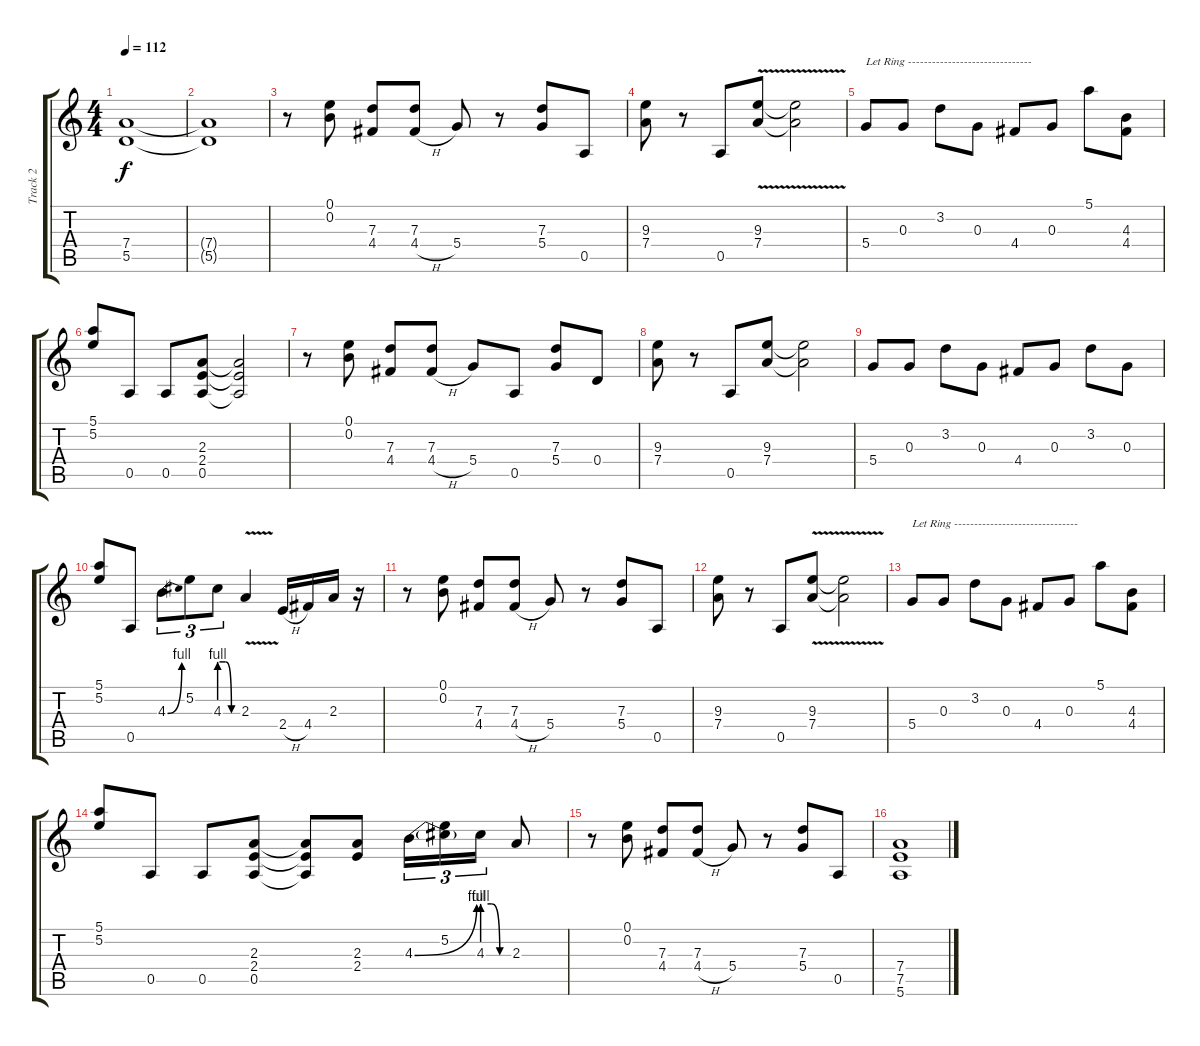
\track ("Track 2" "Track 2") {instrument distortionguitar}
\staff {score tabs}
\tuning (E4 B3 G3 D3 A2 E2) {hide}
\ts (4 4)
\tempo 112
\clef g2
\ks c
(7.4 5.5).1{dy f} |
(7.4{t} 5.5{t}).1 |
r.8 (0.1 0.2).8 (7.3 4.4).8 (7.3 4.4{h}).8 5.4.8 r.8 (7.3 5.4).8 0.5.8 |
(9.3 7.4).8 r.8 0.5.8 (9.3{v} 7.4{v}).8 (9.3{t} 7.4{t}).2 |
5.4.8{txt "Let Ring -------------------------------"} 0.3.8 3.2.8 0.3.8 4.4.8 0.3.8 5.1.8 (4.3 4.4).8 |
(5.1 5.2).8 0.5.8 0.5.8 (2.3 2.4 0.5).8 (2.3{t} 2.4{t} 0.5{t}).2 |
r.8 (0.1 0.2).8 (7.3 4.4).8 (7.3 4.4{h}).8 5.4.8 0.5.8 (7.3 5.4).8 0.4.8 |
(9.3 7.4).8 r.8 0.5.8 (9.3 7.4).8 (9.3{t} 7.4{t}).2 |
5.4.8 0.3.8 3.2.8 0.3.8 4.4.8 0.3.8 3.2.8 0.3.8 |
(5.1 5.2).8 0.5.8 4.3{be (bend 0 0 60 4)}.8{tu (3 2)} 5.2.8{tu (3 2)} 4.3{be (custom 0 4 20 4 40 0 60 0)}.8{tu (3 2)} 2.3{v}.4 2.4{h}.16 4.4.16 2.3.16 r.16 |
r.8 (0.1 0.2).8 (7.3 4.4).8 (7.3 4.4{h}).8 5.4.8 r.8 (7.3 5.4).8 0.5.8 |
(9.3 7.4).8 r.8 0.5.8 (9.3{v} 7.4{v}).8 (9.3{t} 7.4{t}).2 |
5.4.8{txt "Let Ring -------------------------------"} 0.3.8 3.2.8 0.3.8 4.4.8 0.3.8 5.1.8 (4.3 4.4).8 |
(5.1 5.2).8 0.5.8 0.5.8 (2.3 2.4 0.5).8 (2.3{t} 2.4{t} 0.5{t}).8 (2.3 2.4).8 4.3{be (bend 0 0 60 4)}.16{tu (3 2)} (5.2 4.3{t}).16{tu (3 2)} 4.3{be (custom 0 4 20 4 40 0 60 0)}.16{tu (3 2)} 2.3.8 |
r.8 (0.1 0.2).8 (7.3 4.4).8 (7.3 4.4{h}).8 5.4.8 r.8 (7.3 5.4).8 0.5.8 |
(7.4 7.5 5.6).1
